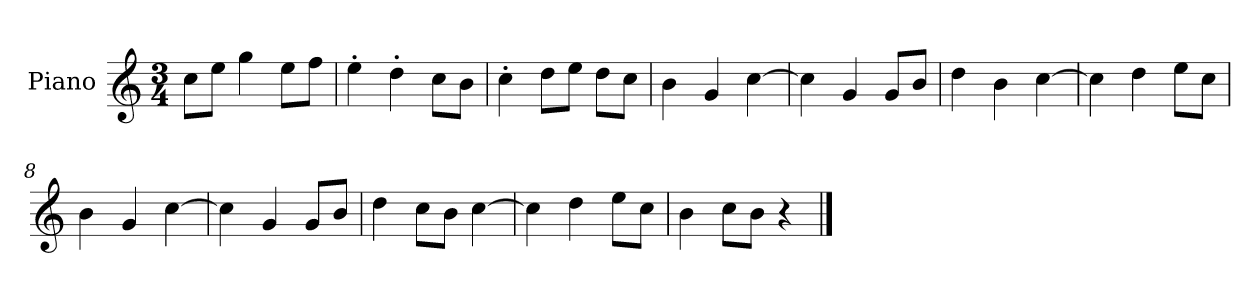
**kern
*part1
*staff1
*I"Piano
*I'P-no
*clefG2
*k[]
*M3/4
*MM178
=1
8cc\L
8ee\J
4gg\
8ee\L
8ff\J
=2
4ee'\
4dd'\
8cc\L
8b\J
=3
4cc'\
8dd\L
8ee\J
8dd\L
8cc\J
=4
4b\
4g/
[4cc\
=5
4cc\]
4g/
8g/L
8b/J
=6
4dd\
4b\
[4cc\
=7
4cc\]
4dd\
8ee\L
8cc\J
=8
4b\
4g/
[4cc\
=9
4cc\]
4g/
8g/L
8b/J
!!LO:LB:g=z
=10
4dd\
8cc\L
8b\J
[4cc\
=11
4cc\]
4dd\
8ee\L
8cc\J
=12
4b\
8cc\L
8b\J
4r
==
*-
